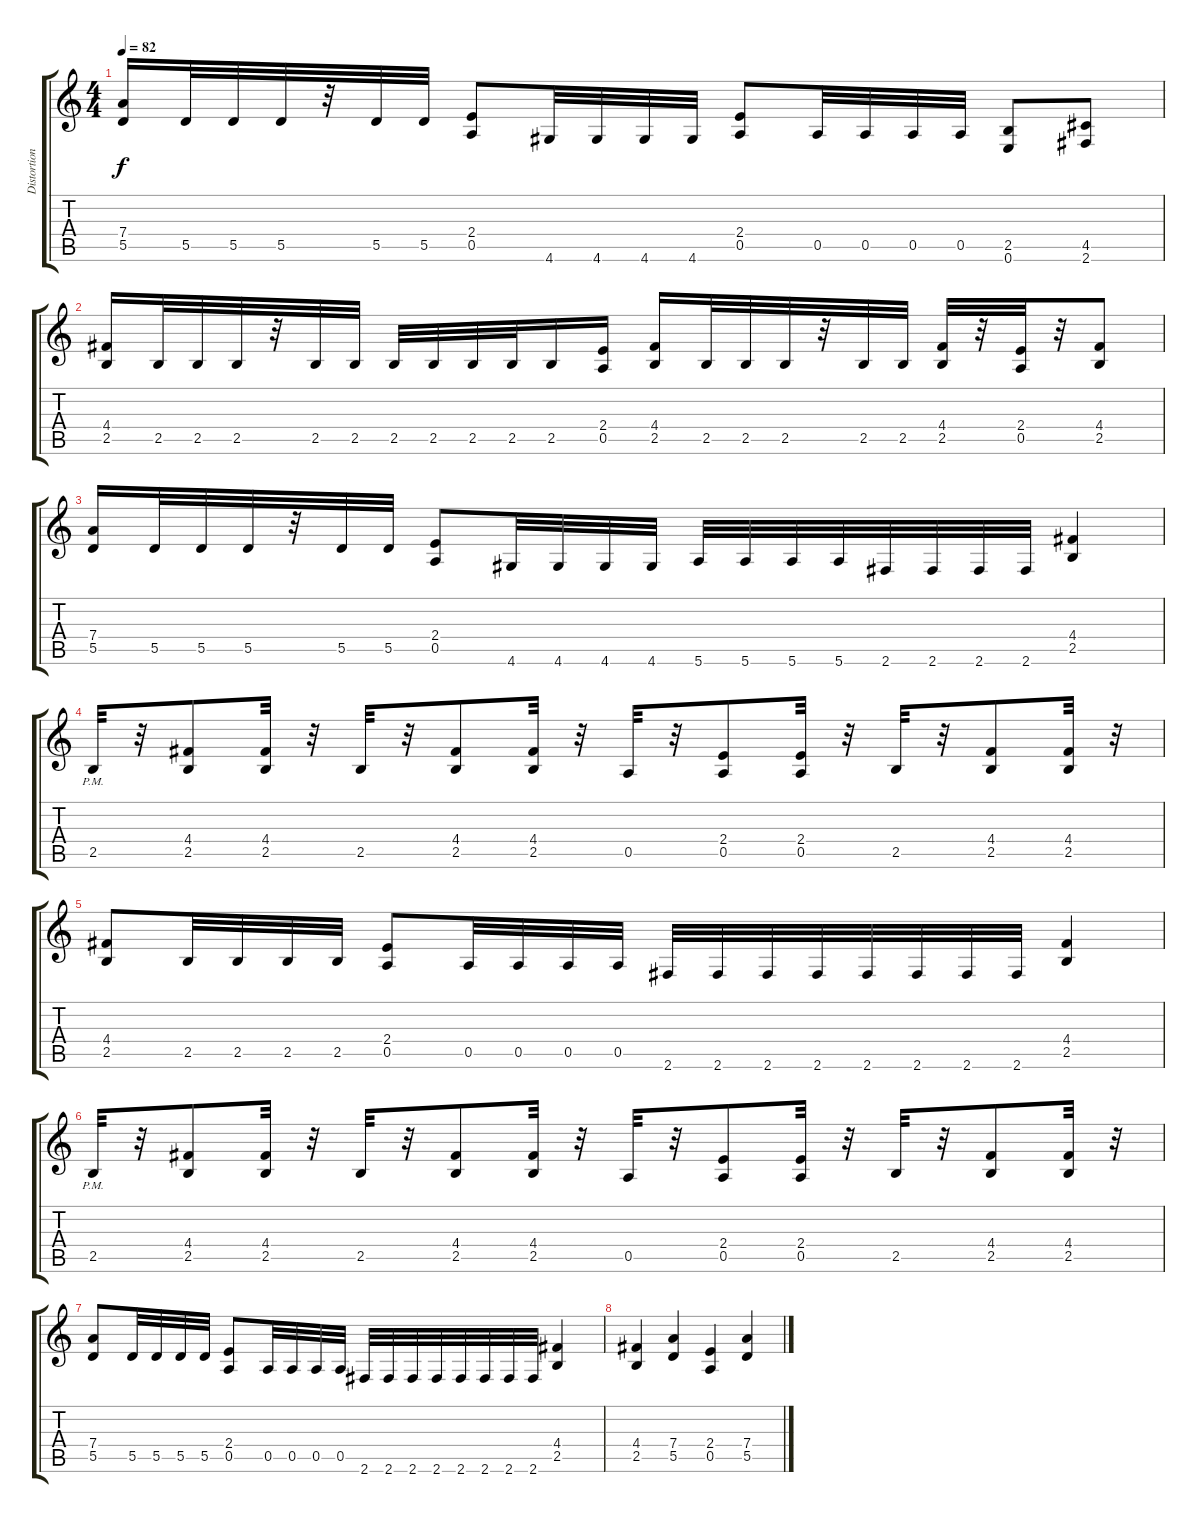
\track ("Distortion Rhythm" "Distortion") {instrument distortionguitar}
\staff {score tabs}
\tuning (E4 B3 G3 D3 A2 E2) {hide}
\ts (4 4)
\tempo 82
\clef g2
\ks c
(7.4 5.5).16{dy f} 5.5.32 5.5.32 5.5.32 r.32 5.5.32 5.5.32 (2.4 0.5).8 4.6.32 4.6.32 4.6.32 4.6.32 (2.4 0.5).8 0.5.32 0.5.32 0.5.32 0.5.32 (2.5 0.6).8 (4.5 2.6).8 |
(4.4 2.5).16 2.5.32 2.5.32 2.5.32 r.32 2.5.32 2.5.32 2.5.32 2.5.32 2.5.32 2.5.32 2.5.16 (2.4 0.5).16 (4.4 2.5).16 2.5.32 2.5.32 2.5.32 r.32 2.5.32 2.5.32 (4.4 2.5).32 r.32 (2.4 0.5).32 r.32 (4.4 2.5).8 |
(7.4 5.5).16 5.5.32 5.5.32 5.5.32 r.32 5.5.32 5.5.32 (2.4 0.5).8 4.6.32 4.6.32 4.6.32 4.6.32 5.6.32 5.6.32 5.6.32 5.6.32 2.6.32 2.6.32 2.6.32 2.6.32 (4.4 2.5).4 |
2.5{pm}.32 r.32 (4.4 2.5).8 (4.4 2.5).32 r.32 2.5.32 r.32 (4.4 2.5).8 (4.4 2.5).32 r.32 0.5.32 r.32 (2.4 0.5).8 (2.4 0.5).32 r.32 2.5.32 r.32 (4.4 2.5).8 (4.4 2.5).32 r.32 |
(4.4 2.5).8 2.5.32 2.5.32 2.5.32 2.5.32 (2.4 0.5).8 0.5.32 0.5.32 0.5.32 0.5.32 2.6.32 2.6.32 2.6.32 2.6.32 2.6.32 2.6.32 2.6.32 2.6.32 (4.4 2.5).4 |
2.5{pm}.32 r.32 (4.4 2.5).8 (4.4 2.5).32 r.32 2.5.32 r.32 (4.4 2.5).8 (4.4 2.5).32 r.32 0.5.32 r.32 (2.4 0.5).8 (2.4 0.5).32 r.32 2.5.32 r.32 (4.4 2.5).8 (4.4 2.5).32 r.32 |
(7.4 5.5).8 5.5.32 5.5.32 5.5.32 5.5.32 (2.4 0.5).8 0.5.32 0.5.32 0.5.32 0.5.32 2.6.32 2.6.32 2.6.32 2.6.32 2.6.32 2.6.32 2.6.32 2.6.32 (4.4 2.5).4 |
(4.4 2.5).4 (7.4 5.5).4 (2.4 0.5).4 (7.4 5.5).4
